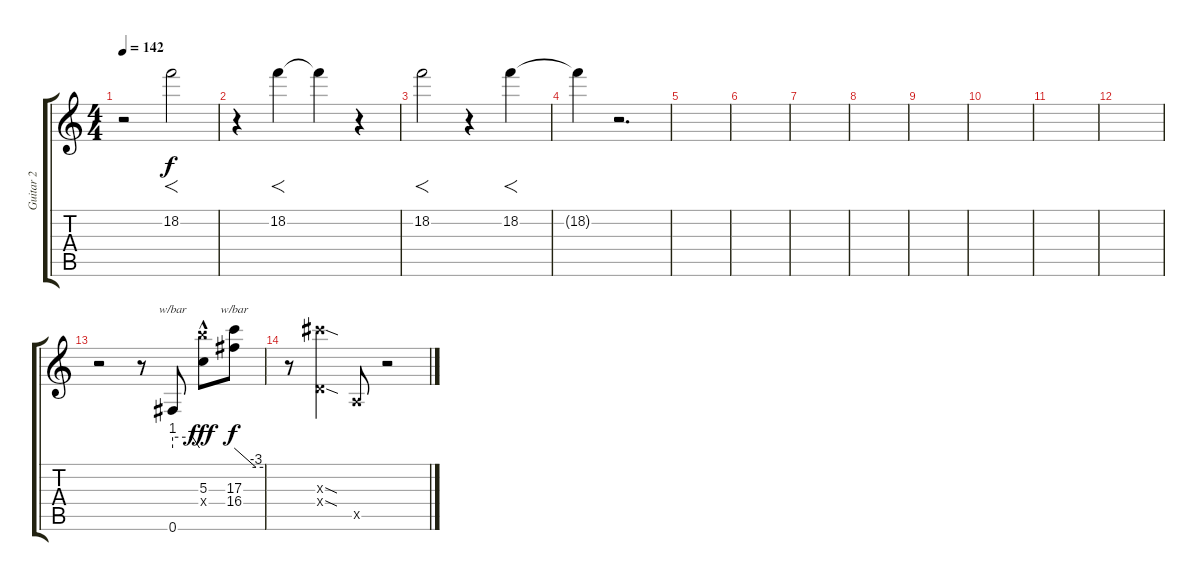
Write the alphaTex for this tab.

\track ("Guitar 2" "Guitar 2") {instrument distortionguitar}
\staff {score tabs}
\tuning (E4 B3 G3 D3 A2 E2) {hide}
\ts (4 4)
\tempo 142
\clef g2
\ks c
r.2{dy f} 18.2.2{f} |
r.4 18.2.4{f} 18.2{t}.4 r.4 |
18.2.2{f} r.4 18.2.4{f} |
18.2{t}.4 r.2{d} |
|
|
|
|
|
|
|
|
r.2 r.8 0.6.8{tbe (custom default 0 4 45 4 60 0)} (5.3{hac} 21.4{hac x}).8{dy fff} (17.3 16.4).8{tbe (custom default 0 0 45 -12 60 -12) dy f} |
r.8 (18.3{sod x} 0.4{sod x}).4 0.5{x}.8 r.2
